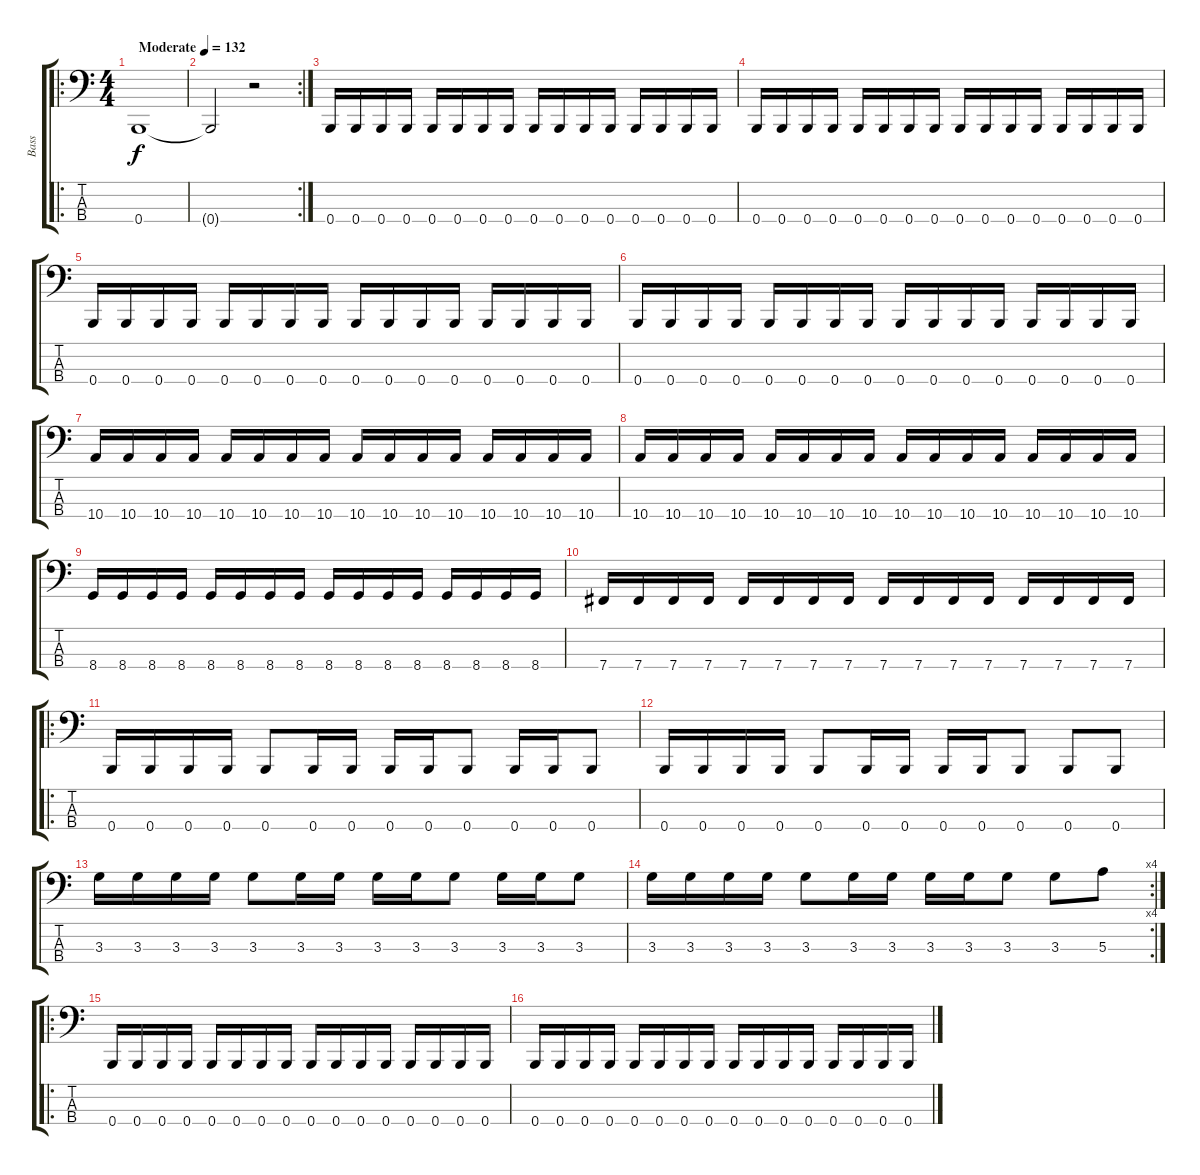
\track ("Bass" "Bass") {instrument electricbassfinger}
\staff {score tabs}
\tuning (D3 A2 E2 B0) {hide}
\ro
\ts (4 4)
\tempo (132 "Moderate")
\clef f4
\ks c
0.4.1{dy f instrument electricbassfinger} |
\rc 2
0.4{t}.2 r.2 |
0.4.16 0.4.16 0.4.16 0.4.16 0.4.16 0.4.16 0.4.16 0.4.16 0.4.16 0.4.16 0.4.16 0.4.16 0.4.16 0.4.16 0.4.16 0.4.16 |
0.4.16 0.4.16 0.4.16 0.4.16 0.4.16 0.4.16 0.4.16 0.4.16 0.4.16 0.4.16 0.4.16 0.4.16 0.4.16 0.4.16 0.4.16 0.4.16 |
0.4.16 0.4.16 0.4.16 0.4.16 0.4.16 0.4.16 0.4.16 0.4.16 0.4.16 0.4.16 0.4.16 0.4.16 0.4.16 0.4.16 0.4.16 0.4.16 |
0.4.16 0.4.16 0.4.16 0.4.16 0.4.16 0.4.16 0.4.16 0.4.16 0.4.16 0.4.16 0.4.16 0.4.16 0.4.16 0.4.16 0.4.16 0.4.16 |
10.4.16 10.4.16 10.4.16 10.4.16 10.4.16 10.4.16 10.4.16 10.4.16 10.4.16 10.4.16 10.4.16 10.4.16 10.4.16 10.4.16 10.4.16 10.4.16 |
10.4.16 10.4.16 10.4.16 10.4.16 10.4.16 10.4.16 10.4.16 10.4.16 10.4.16 10.4.16 10.4.16 10.4.16 10.4.16 10.4.16 10.4.16 10.4.16 |
8.4.16 8.4.16 8.4.16 8.4.16 8.4.16 8.4.16 8.4.16 8.4.16 8.4.16 8.4.16 8.4.16 8.4.16 8.4.16 8.4.16 8.4.16 8.4.16 |
7.4.16 7.4.16 7.4.16 7.4.16 7.4.16 7.4.16 7.4.16 7.4.16 7.4.16 7.4.16 7.4.16 7.4.16 7.4.16 7.4.16 7.4.16 7.4.16 |
\ro
0.4.16 0.4.16 0.4.16 0.4.16 0.4.8 0.4.16 0.4.16 0.4.16 0.4.16 0.4.8 0.4.16 0.4.16 0.4.8 |
0.4.16 0.4.16 0.4.16 0.4.16 0.4.8 0.4.16 0.4.16 0.4.16 0.4.16 0.4.8 0.4.8 0.4.8 |
3.3.16 3.3.16 3.3.16 3.3.16 3.3.8 3.3.16 3.3.16 3.3.16 3.3.16 3.3.8 3.3.16 3.3.16 3.3.8 |
\rc 4
3.3.16 3.3.16 3.3.16 3.3.16 3.3.8 3.3.16 3.3.16 3.3.16 3.3.16 3.3.8 3.3.8 5.3.8 |
\ro
0.4.16 0.4.16 0.4.16 0.4.16 0.4.16 0.4.16 0.4.16 0.4.16 0.4.16 0.4.16 0.4.16 0.4.16 0.4.16 0.4.16 0.4.16 0.4.16 |
0.4.16 0.4.16 0.4.16 0.4.16 0.4.16 0.4.16 0.4.16 0.4.16 0.4.16 0.4.16 0.4.16 0.4.16 0.4.16 0.4.16 0.4.16 0.4.16
